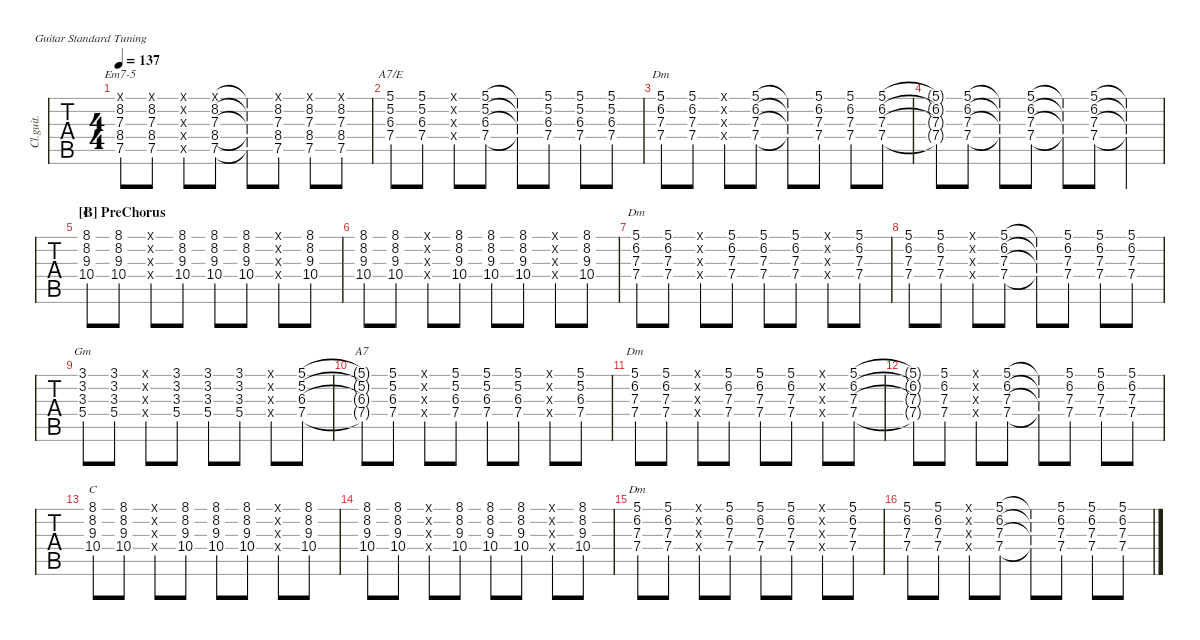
\defaultSystemsLayout 4
\hideDynamics
\bracketExtendMode nobrackets
\track ("Guitar2" "Cl.guit.") {defaultSystemsLayout 4 instrument electricguitarclean}
\staff {tabs}
\tuning (E4 B3 G3 D3 A2 E2)
\chord ("Dm" 1 3 2 0 x x) {showdiagram false showfingering false}
\chord ("C" 0 1 0 2 3 0) {showdiagram false showfingering false}
\chord ("A7" 5 5 6 7 x x) {firstfret 5 showdiagram false showfingering false barre 5}
\chord ("Gm" 3 3 4 5 5 3) {showdiagram false showfingering false barre (3 3)}
\chord ("Dm" 5 6 7 7 x x) {firstfret 5 showdiagram false showfingering false}
\chord ("Em7-5" 0 3 0 2 1 0) {showdiagram false showfingering false}
\chord ("A7/E" 0 2 0 2 0 0) {showdiagram false showfingering false}
\ts (4 4)
\tempo 137
\clef g2
\ks f
(7.5{acc forcenatural} 8.2{acc forcenatural} 0.1{x acc forcenatural} 8.4{acc b} 7.3{acc forcenatural}).8{ch "Em7-5" dy mf} (7.5{acc forcenatural} 8.2{acc forcenatural} 0.1{x acc forcenatural} 8.4{acc b} 7.3{acc forcenatural}).8 (1.5{x acc b} 3.2{x acc forcenatural} 0.1{x acc forcenatural} 2.4{x acc forcenatural} 0.3{x acc forcenatural}).8 (7.5{acc forcenatural} 8.2{acc forcenatural} 0.1{x acc forcenatural} 8.4{acc b} 7.3{acc forcenatural}).8 (7.5{t acc forcenatural} 8.2{t acc forcenatural} 0.1{x t acc forcenatural} 8.4{t acc b} 7.3{t acc forcenatural}).8 (7.5{acc forcenatural} 8.2{acc forcenatural} 0.1{x acc forcenatural} 8.4{acc b} 7.3{acc forcenatural}).8 (7.5{acc forcenatural} 8.2{acc forcenatural} 0.1{x acc forcenatural} 8.4{acc b} 7.3{acc forcenatural}).8 (7.5{acc forcenatural} 8.2{acc forcenatural} 0.1{x acc forcenatural} 8.4{acc b} 7.3{acc forcenatural}).8 |
(5.2{acc forcenatural} 7.4{acc forcenatural} 6.3{acc b} 5.1{acc forcenatural}).8{ch "A7/E"} (5.2{acc forcenatural} 7.4{acc forcenatural} 6.3{acc b} 5.1{acc forcenatural}).8 (2.2{x acc b} 2.4{x acc forcenatural} 0.3{x acc forcenatural} 0.1{x acc forcenatural}).8 (5.2{acc forcenatural} 7.4{acc forcenatural} 6.3{acc b} 5.1{acc forcenatural}).8 (5.2{t acc forcenatural} 7.4{t acc forcenatural} 6.3{t acc b} 5.1{t acc forcenatural}).8 (5.2{acc forcenatural} 7.4{acc forcenatural} 6.3{acc b} 5.1{acc forcenatural}).8 (5.2{acc forcenatural} 7.4{acc forcenatural} 6.3{acc b} 5.1{acc forcenatural}).8 (5.2{acc forcenatural} 7.4{acc forcenatural} 6.3{acc b} 5.1{acc forcenatural}).8 |
(7.4{acc forcenatural} 7.3{acc forcenatural} 6.2{acc forcenatural} 5.1{acc forcenatural}).8{ch "Dm"} (7.4{acc forcenatural} 7.3{acc forcenatural} 6.2{acc forcenatural} 5.1{acc forcenatural}).8 (0.4{x acc forcenatural} 2.3{x acc forcenatural} 3.2{x acc forcenatural} 1.1{x acc forcenatural}).8 (7.4{acc forcenatural} 7.3{acc forcenatural} 6.2{acc forcenatural} 5.1{acc forcenatural}).8 (7.4{t acc forcenatural} 7.3{t acc forcenatural} 6.2{t acc forcenatural} 5.1{t acc forcenatural}).8 (7.4{acc forcenatural} 7.3{acc forcenatural} 6.2{acc forcenatural} 5.1{acc forcenatural}).8 (7.4{acc forcenatural} 7.3{acc forcenatural} 6.2{acc forcenatural} 5.1{acc forcenatural}).8 (7.4{acc forcenatural} 7.3{acc forcenatural} 6.2{acc forcenatural} 5.1{acc forcenatural}).8 |
(7.4{t acc forcenatural} 7.3{t acc forcenatural} 6.2{t acc forcenatural} 5.1{t acc forcenatural}).8 (7.4{acc forcenatural} 7.3{acc forcenatural} 6.2{acc forcenatural} 5.1{acc forcenatural}).8 (7.4{t acc forcenatural} 7.3{t acc forcenatural} 6.2{t acc forcenatural} 5.1{t acc forcenatural}).8 (7.4{acc forcenatural} 7.3{acc forcenatural} 6.2{acc forcenatural} 5.1{acc forcenatural}).8 (7.4{t acc forcenatural} 7.3{t acc forcenatural} 6.2{t acc forcenatural} 5.1{t acc forcenatural}).8 (7.4{acc forcenatural} 7.3{acc forcenatural} 6.2{acc forcenatural} 5.1{acc forcenatural}).8 (7.4{t acc forcenatural} 7.3{t acc forcenatural} 6.2{t acc forcenatural} 5.1{t acc forcenatural}).4 |
\section ("B" "PreChorus")
(10.4{acc forcenatural} 9.3{acc forcenatural} 8.2{acc forcenatural} 8.1{acc forcenatural}).8{ch "C"} (10.4{acc forcenatural} 9.3{acc forcenatural} 8.2{acc forcenatural} 8.1{acc forcenatural}).8 (2.4{x acc forcenatural} 0.3{x acc forcenatural} 1.2{x acc forcenatural} 0.1{x acc forcenatural}).8 (10.4{acc forcenatural} 9.3{acc forcenatural} 8.2{acc forcenatural} 8.1{acc forcenatural}).8 (10.4{acc forcenatural} 9.3{acc forcenatural} 8.2{acc forcenatural} 8.1{acc forcenatural}).8 (10.4{acc forcenatural} 9.3{acc forcenatural} 8.2{acc forcenatural} 8.1{acc forcenatural}).8 (2.4{x acc forcenatural} 0.3{x acc forcenatural} 1.2{x acc forcenatural} 0.1{x acc forcenatural}).8 (10.4{acc forcenatural} 9.3{acc forcenatural} 8.2{acc forcenatural} 8.1{acc forcenatural}).8 |
(10.4{acc forcenatural} 9.3{acc forcenatural} 8.2{acc forcenatural} 8.1{acc forcenatural}).8 (10.4{acc forcenatural} 9.3{acc forcenatural} 8.2{acc forcenatural} 8.1{acc forcenatural}).8 (2.4{x acc forcenatural} 0.3{x acc forcenatural} 1.2{x acc forcenatural} 0.1{x acc forcenatural}).8 (10.4{acc forcenatural} 9.3{acc forcenatural} 8.2{acc forcenatural} 8.1{acc forcenatural}).8 (10.4{acc forcenatural} 9.3{acc forcenatural} 8.2{acc forcenatural} 8.1{acc forcenatural}).8 (10.4{acc forcenatural} 9.3{acc forcenatural} 8.2{acc forcenatural} 8.1{acc forcenatural}).8 (2.4{x acc forcenatural} 0.3{x acc forcenatural} 1.2{x acc forcenatural} 0.1{x acc forcenatural}).8 (10.4{acc forcenatural} 9.3{acc forcenatural} 8.2{acc forcenatural} 8.1{acc forcenatural}).8 |
(7.4{acc forcenatural} 7.3{acc forcenatural} 6.2{acc forcenatural} 5.1{acc forcenatural}).8{ch "Dm"} (7.4{acc forcenatural} 7.3{acc forcenatural} 6.2{acc forcenatural} 5.1{acc forcenatural}).8 (0.4{x acc forcenatural} 2.3{x acc forcenatural} 3.2{x acc forcenatural} 1.1{x acc forcenatural}).8 (7.4{acc forcenatural} 7.3{acc forcenatural} 6.2{acc forcenatural} 5.1{acc forcenatural}).8 (7.4{acc forcenatural} 7.3{acc forcenatural} 6.2{acc forcenatural} 5.1{acc forcenatural}).8 (7.4{acc forcenatural} 7.3{acc forcenatural} 6.2{acc forcenatural} 5.1{acc forcenatural}).8 (0.4{x acc forcenatural} 2.3{x acc forcenatural} 3.2{x acc forcenatural} 1.1{x acc forcenatural}).8 (7.4{acc forcenatural} 7.3{acc forcenatural} 6.2{acc forcenatural} 5.1{acc forcenatural}).8 |
(7.4{acc forcenatural} 7.3{acc forcenatural} 6.2{acc forcenatural} 5.1{acc forcenatural}).8 (7.4{acc forcenatural} 7.3{acc forcenatural} 6.2{acc forcenatural} 5.1{acc forcenatural}).8 (0.4{x acc forcenatural} 2.3{x acc forcenatural} 3.2{x acc forcenatural} 1.1{x acc forcenatural}).8 (7.4{acc forcenatural} 7.3{acc forcenatural} 6.2{acc forcenatural} 5.1{acc forcenatural}).8 (7.4{t acc forcenatural} 7.3{t acc forcenatural} 6.2{t acc forcenatural} 5.1{t acc forcenatural}).8 (7.4{acc forcenatural} 7.3{acc forcenatural} 6.2{acc forcenatural} 5.1{acc forcenatural}).8 (7.4{acc forcenatural} 7.3{acc forcenatural} 6.2{acc forcenatural} 5.1{acc forcenatural}).8 (7.4{acc forcenatural} 7.3{acc forcenatural} 6.2{acc forcenatural} 5.1{acc forcenatural}).8 |
(5.4{acc forcenatural} 3.3{acc b} 3.2{acc forcenatural} 3.1{acc forcenatural}).8{ch "Gm"} (5.4{acc forcenatural} 3.3{acc b} 3.2{acc forcenatural} 3.1{acc forcenatural}).8 (5.4{x acc forcenatural} 4.3{x acc forcenatural} 3.2{x acc forcenatural} 3.1{x acc forcenatural}).8 (5.4{acc forcenatural} 3.3{acc b} 3.2{acc forcenatural} 3.1{acc forcenatural}).8 (5.4{acc forcenatural} 3.3{acc b} 3.2{acc forcenatural} 3.1{acc forcenatural}).8 (5.4{acc forcenatural} 3.3{acc b} 3.2{acc forcenatural} 3.1{acc forcenatural}).8 (5.4{x acc forcenatural} 4.3{x acc forcenatural} 3.2{x acc forcenatural} 3.1{x acc forcenatural}).8 (5.2{acc forcenatural} 7.4{acc forcenatural} 6.3{acc b} 5.1{acc forcenatural}).8 |
(5.2{t acc forcenatural} 7.4{t acc forcenatural} 6.3{t acc b} 5.1{t acc forcenatural}).8{ch "A7"} (5.2{acc forcenatural} 7.4{acc forcenatural} 6.3{acc b} 5.1{acc forcenatural}).8 (2.4{x acc forcenatural} 0.3{x acc forcenatural} 2.2{x acc b} 0.1{x acc forcenatural}).8 (5.2{acc forcenatural} 7.4{acc forcenatural} 6.3{acc b} 5.1{acc forcenatural}).8 (7.4{acc forcenatural} 6.3{acc b} 5.2{acc forcenatural} 5.1{acc forcenatural}).8 (5.2{acc forcenatural} 7.4{acc forcenatural} 6.3{acc b} 5.1{acc forcenatural}).8 (0.3{x acc forcenatural} 2.2{x acc b} 0.1{x acc forcenatural} 0.4{x acc forcenatural}).8 (5.2{acc forcenatural} 7.4{acc forcenatural} 6.3{acc b} 5.1{acc forcenatural}).8 |
(7.4{acc forcenatural} 7.3{acc forcenatural} 6.2{acc forcenatural} 5.1{acc forcenatural}).8{ch "Dm"} (7.4{acc forcenatural} 7.3{acc forcenatural} 6.2{acc forcenatural} 5.1{acc forcenatural}).8 (0.4{x acc forcenatural} 2.3{x acc forcenatural} 3.2{x acc forcenatural} 1.1{x acc forcenatural}).8 (7.4{acc forcenatural} 7.3{acc forcenatural} 6.2{acc forcenatural} 5.1{acc forcenatural}).8 (7.4{acc forcenatural} 7.3{acc forcenatural} 6.2{acc forcenatural} 5.1{acc forcenatural}).8 (7.4{acc forcenatural} 7.3{acc forcenatural} 6.2{acc forcenatural} 5.1{acc forcenatural}).8 (0.4{x acc forcenatural} 2.3{x acc forcenatural} 3.2{x acc forcenatural} 1.1{x acc forcenatural}).8 (7.4{acc forcenatural} 7.3{acc forcenatural} 6.2{acc forcenatural} 5.1{acc forcenatural}).8 |
(7.4{t acc forcenatural} 7.3{t acc forcenatural} 6.2{t acc forcenatural} 5.1{t acc forcenatural}).8 (7.4{acc forcenatural} 7.3{acc forcenatural} 6.2{acc forcenatural} 5.1{acc forcenatural}).8 (0.4{x acc forcenatural} 2.3{x acc forcenatural} 3.2{x acc forcenatural} 1.1{x acc forcenatural}).8 (7.4{acc forcenatural} 7.3{acc forcenatural} 6.2{acc forcenatural} 5.1{acc forcenatural}).8 (7.4{t acc forcenatural} 7.3{t acc forcenatural} 6.2{t acc forcenatural} 5.1{t acc forcenatural}).8 (7.4{acc forcenatural} 7.3{acc forcenatural} 6.2{acc forcenatural} 5.1{acc forcenatural}).8 (7.4{acc forcenatural} 7.3{acc forcenatural} 6.2{acc forcenatural} 5.1{acc forcenatural}).8 (7.4{acc forcenatural} 7.3{acc forcenatural} 6.2{acc forcenatural} 5.1{acc forcenatural}).8 |
(10.4{acc forcenatural} 9.3{acc forcenatural} 8.2{acc forcenatural} 8.1{acc forcenatural}).8{ch "C"} (10.4{acc forcenatural} 9.3{acc forcenatural} 8.2{acc forcenatural} 8.1{acc forcenatural}).8 (2.4{x acc forcenatural} 0.3{x acc forcenatural} 1.2{x acc forcenatural} 0.1{x acc forcenatural}).8 (10.4{acc forcenatural} 9.3{acc forcenatural} 8.2{acc forcenatural} 8.1{acc forcenatural}).8 (10.4{acc forcenatural} 9.3{acc forcenatural} 8.2{acc forcenatural} 8.1{acc forcenatural}).8 (10.4{acc forcenatural} 9.3{acc forcenatural} 8.2{acc forcenatural} 8.1{acc forcenatural}).8 (2.4{x acc forcenatural} 0.3{x acc forcenatural} 1.2{x acc forcenatural} 0.1{x acc forcenatural}).8 (10.4{acc forcenatural} 9.3{acc forcenatural} 8.2{acc forcenatural} 8.1{acc forcenatural}).8 |
(10.4{acc forcenatural} 9.3{acc forcenatural} 8.2{acc forcenatural} 8.1{acc forcenatural}).8 (10.4{acc forcenatural} 9.3{acc forcenatural} 8.2{acc forcenatural} 8.1{acc forcenatural}).8 (2.4{x acc forcenatural} 0.3{x acc forcenatural} 1.2{x acc forcenatural} 0.1{x acc forcenatural}).8 (10.4{acc forcenatural} 9.3{acc forcenatural} 8.2{acc forcenatural} 8.1{acc forcenatural}).8 (10.4{acc forcenatural} 9.3{acc forcenatural} 8.2{acc forcenatural} 8.1{acc forcenatural}).8 (10.4{acc forcenatural} 9.3{acc forcenatural} 8.2{acc forcenatural} 8.1{acc forcenatural}).8 (2.4{x acc forcenatural} 0.3{x acc forcenatural} 1.2{x acc forcenatural} 0.1{x acc forcenatural}).8 (10.4{acc forcenatural} 9.3{acc forcenatural} 8.2{acc forcenatural} 8.1{acc forcenatural}).8 |
(7.4{acc forcenatural} 7.3{acc forcenatural} 6.2{acc forcenatural} 5.1{acc forcenatural}).8{ch "Dm"} (7.4{acc forcenatural} 7.3{acc forcenatural} 6.2{acc forcenatural} 5.1{acc forcenatural}).8 (0.4{x acc forcenatural} 2.3{x acc forcenatural} 3.2{x acc forcenatural} 1.1{x acc forcenatural}).8 (7.4{acc forcenatural} 7.3{acc forcenatural} 6.2{acc forcenatural} 5.1{acc forcenatural}).8 (7.4{acc forcenatural} 7.3{acc forcenatural} 6.2{acc forcenatural} 5.1{acc forcenatural}).8 (7.4{acc forcenatural} 7.3{acc forcenatural} 6.2{acc forcenatural} 5.1{acc forcenatural}).8 (0.4{x acc forcenatural} 2.3{x acc forcenatural} 3.2{x acc forcenatural} 1.1{x acc forcenatural}).8 (7.4{acc forcenatural} 7.3{acc forcenatural} 6.2{acc forcenatural} 5.1{acc forcenatural}).8 |
(7.4{acc forcenatural} 7.3{acc forcenatural} 6.2{acc forcenatural} 5.1{acc forcenatural}).8 (7.4{acc forcenatural} 7.3{acc forcenatural} 6.2{acc forcenatural} 5.1{acc forcenatural}).8 (0.4{x acc forcenatural} 2.3{x acc forcenatural} 3.2{x acc forcenatural} 1.1{x acc forcenatural}).8 (7.4{acc forcenatural} 7.3{acc forcenatural} 6.2{acc forcenatural} 5.1{acc forcenatural}).8 (7.4{t acc forcenatural} 7.3{t acc forcenatural} 6.2{t acc forcenatural} 5.1{t acc forcenatural}).8 (7.4{acc forcenatural} 7.3{acc forcenatural} 6.2{acc forcenatural} 5.1{acc forcenatural}).8 (7.4{acc forcenatural} 7.3{acc forcenatural} 6.2{acc forcenatural} 5.1{acc forcenatural}).8 (7.4{acc forcenatural} 7.3{acc forcenatural} 6.2{acc forcenatural} 5.1{acc forcenatural}).8
